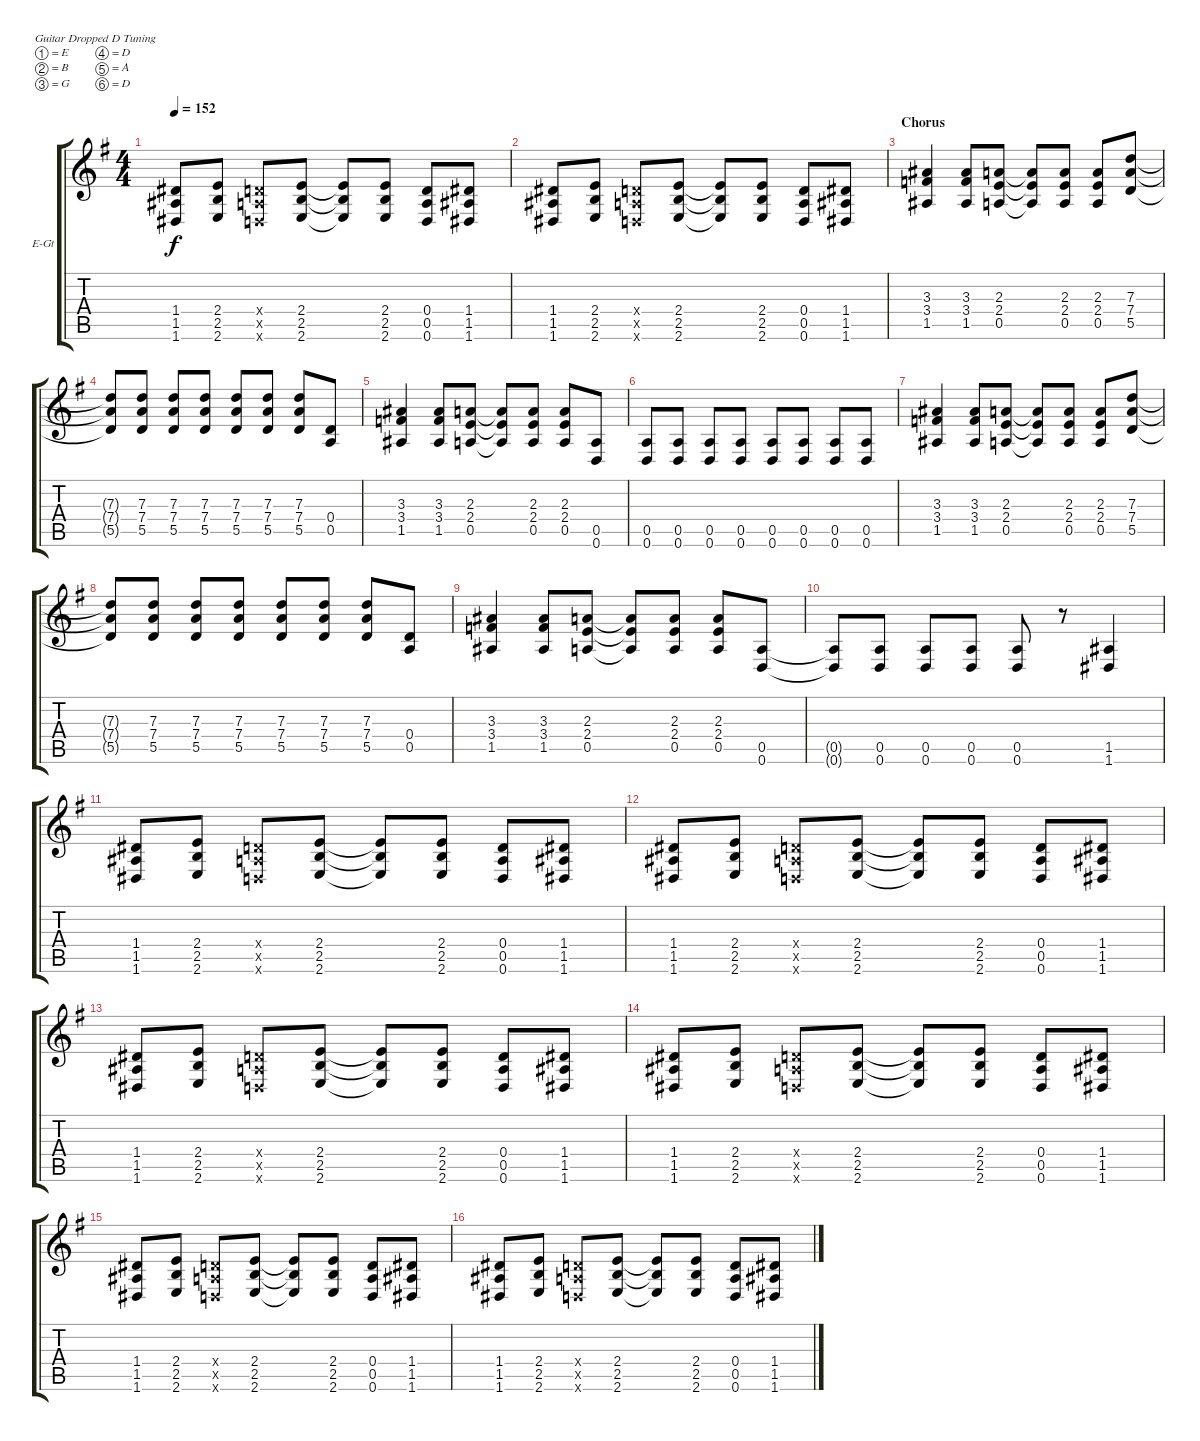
\defaultSystemsLayout 4
\bracketExtendMode groupsimilarinstruments
\firstSystemTrackNameOrientation horizontal
\otherSystemsTrackNameOrientation horizontal
\track ("Electric Guitar" "E-Gt") {instrument distortionguitar}
\staff {score tabs}
\tuning (E4 B3 G3 D3 A2 D2)
\ts (4 4)
\tempo 152
\clef g2
\ks g
(1.6 1.5 1.4).8{dy f} (2.6 2.5 2.4).8 (0.6{x} 0.5{x} 0.4{x}).8 (2.6 2.5 2.4).8 (2.4{t} 2.5{t} 2.6{t}).8 (2.6 2.4 2.5).8 (0.6 0.5 0.4).8 (1.4 1.5 1.6).8 |
(1.6 1.5 1.4).8 (2.6 2.5 2.4).8 (0.6{x} 0.5{x} 0.4{x}).8 (2.6 2.5 2.4).8 (2.4{t} 2.5{t} 2.6{t}).8 (2.6 2.4 2.5).8 (0.6 0.5 0.4).8 (1.4 1.5 1.6).8 |
\section ("" "Chorus")
(1.5 3.4 3.3).4 (1.5 3.4 3.3).8 (0.5 2.4 2.3).8 (0.5{t} 2.3{t} 2.4{t}).8 (2.3 2.4 0.5).8 (0.5 2.4 2.3).8 (5.5 7.4 7.3).8 |
(7.4{t} 7.3{t} 5.5{t}).8 (7.4 7.3 5.5).8 (7.4 7.3 5.5).8 (7.4 7.3 5.5).8 (7.4 7.3 5.5).8 (7.4 7.3 5.5).8 (7.4 7.3 5.5).8 (0.5 0.4).8 |
(1.5 3.4 3.3).4 (1.5 3.4 3.3).8 (0.5 2.4 2.3).8 (0.5{t} 2.3{t} 2.4{t}).8 (2.3 2.4 0.5).8 (0.5 2.4 2.3).8 (0.6 0.5).8 |
(0.6 0.5).8 (0.6 0.5).8 (0.6 0.5).8 (0.6 0.5).8 (0.6 0.5).8 (0.6 0.5).8 (0.6 0.5).8 (0.6 0.5).8 |
(1.5 3.4 3.3).4 (1.5 3.4 3.3).8 (0.5 2.4 2.3).8 (0.5{t} 2.3{t} 2.4{t}).8 (2.3 2.4 0.5).8 (0.5 2.4 2.3).8 (5.5 7.4 7.3).8 |
(7.4{t} 7.3{t} 5.5{t}).8 (7.4 7.3 5.5).8 (7.4 7.3 5.5).8 (7.4 7.3 5.5).8 (7.4 7.3 5.5).8 (7.4 7.3 5.5).8 (7.4 7.3 5.5).8 (0.5 0.4).8 |
(1.5 3.4 3.3).4 (1.5 3.4 3.3).8 (0.5 2.4 2.3).8 (0.5{t} 2.3{t} 2.4{t}).8 (2.3 2.4 0.5).8 (0.5 2.4 2.3).8 (0.6 0.5).8 |
(0.6{t} 0.5{t}).8 (0.6 0.5).8 (0.6 0.5).8 (0.6 0.5).8 (0.6 0.5).8 r.8 (1.6 1.5).4 |
(1.6 1.5 1.4).8 (2.6 2.5 2.4).8 (0.6{x} 0.5{x} 0.4{x}).8 (2.6 2.5 2.4).8 (2.4{t} 2.5{t} 2.6{t}).8 (2.6 2.4 2.5).8 (0.6 0.5 0.4).8 (1.4 1.5 1.6).8 |
(1.6 1.5 1.4).8 (2.6 2.5 2.4).8 (0.6{x} 0.5{x} 0.4{x}).8 (2.6 2.5 2.4).8 (2.4{t} 2.5{t} 2.6{t}).8 (2.6 2.4 2.5).8 (0.6 0.5 0.4).8 (1.4 1.5 1.6).8 |
(1.6 1.5 1.4).8 (2.6 2.5 2.4).8 (0.6{x} 0.5{x} 0.4{x}).8 (2.6 2.5 2.4).8 (2.4{t} 2.5{t} 2.6{t}).8 (2.6 2.4 2.5).8 (0.6 0.5 0.4).8 (1.4 1.5 1.6).8 |
(1.6 1.5 1.4).8 (2.6 2.5 2.4).8 (0.6{x} 0.5{x} 0.4{x}).8 (2.6 2.5 2.4).8 (2.4{t} 2.5{t} 2.6{t}).8 (2.6 2.4 2.5).8 (0.6 0.5 0.4).8 (1.4 1.5 1.6).8 |
(1.6 1.5 1.4).8 (2.6 2.5 2.4).8 (0.6{x} 0.5{x} 0.4{x}).8 (2.6 2.5 2.4).8 (2.4{t} 2.5{t} 2.6{t}).8 (2.6 2.4 2.5).8 (0.6 0.5 0.4).8 (1.4 1.5 1.6).8 |
(1.6 1.5 1.4).8 (2.6 2.5 2.4).8 (0.6{x} 0.5{x} 0.4{x}).8 (2.6 2.5 2.4).8 (2.4{t} 2.5{t} 2.6{t}).8 (2.6 2.4 2.5).8 (0.6 0.5 0.4).8 (1.4 1.5 1.6).8
